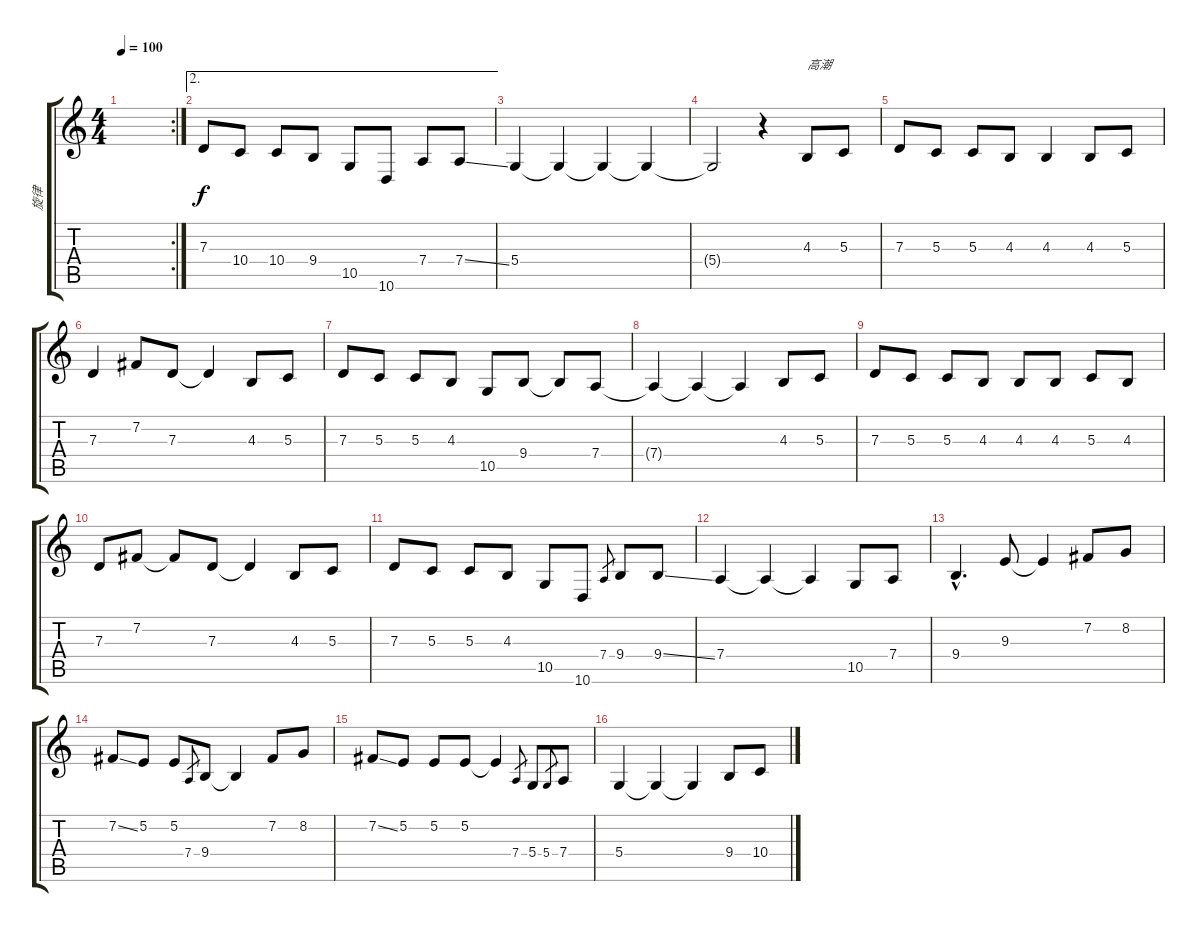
\track ("旋律" "旋律") {instrument acousticgrandpiano}
\staff {score tabs}
\tuning (E4 B3 G3 D3 A2 E2) {hide}
\rc 2
\ts (4 4)
\tempo 100
\clef g2
\ks c
|
\ae 2
7.3.8 10.4.8 10.4.8 9.4.8 10.5.8 10.6.8 7.4.8 7.4{ss}.8 |
5.4.4 5.4{t}.4 5.4{t}.4 5.4{t}.4 |
5.4{t}.2 r.4 4.3.8{txt "高潮"} 5.3.8 |
7.3.8 5.3.8 5.3.8 4.3.8 4.3.4 4.3.8 5.3.8 |
7.3.4 7.2.8 7.3.8 7.3{t}.4 4.3.8 5.3.8 |
7.3.8 5.3.8 5.3.8 4.3.8 10.5.8 9.4.8 9.4{t}.8 7.4.8 |
7.4{t}.4 7.4{t}.4 7.4{t}.4 4.3.8 5.3.8 |
7.3.8 5.3.8 5.3.8 4.3.8 4.3.8 4.3.8 5.3.8 4.3.8 |
7.3.8 7.2.8 7.2{t}.8 7.3.8 7.3{t}.4 4.3.8 5.3.8 |
7.3.8 5.3.8 5.3.8 4.3.8 10.5.8 10.6.8 7.4.8{gr} 9.4.8 9.4{ss}.8 |
7.4.4 7.4{t}.4 7.4{t}.4 10.5.8 7.4.8 |
9.4{hac}.4{d} 9.3.8 9.3{t}.4 7.2.8 8.2.8 |
7.2{ss}.8 5.2.8 5.2.8 7.4.8{gr} 9.4.8 9.4{t}.4 7.2.8 8.2.8 |
7.2{ss}.8 5.2.8 5.2.8 5.2.8 5.2{t}.4 7.4.8{gr} 5.4.8 5.4.8{gr} 7.4.8 |
5.4.4 5.4{t}.4 5.4{t}.4 9.4.8 10.4.8
